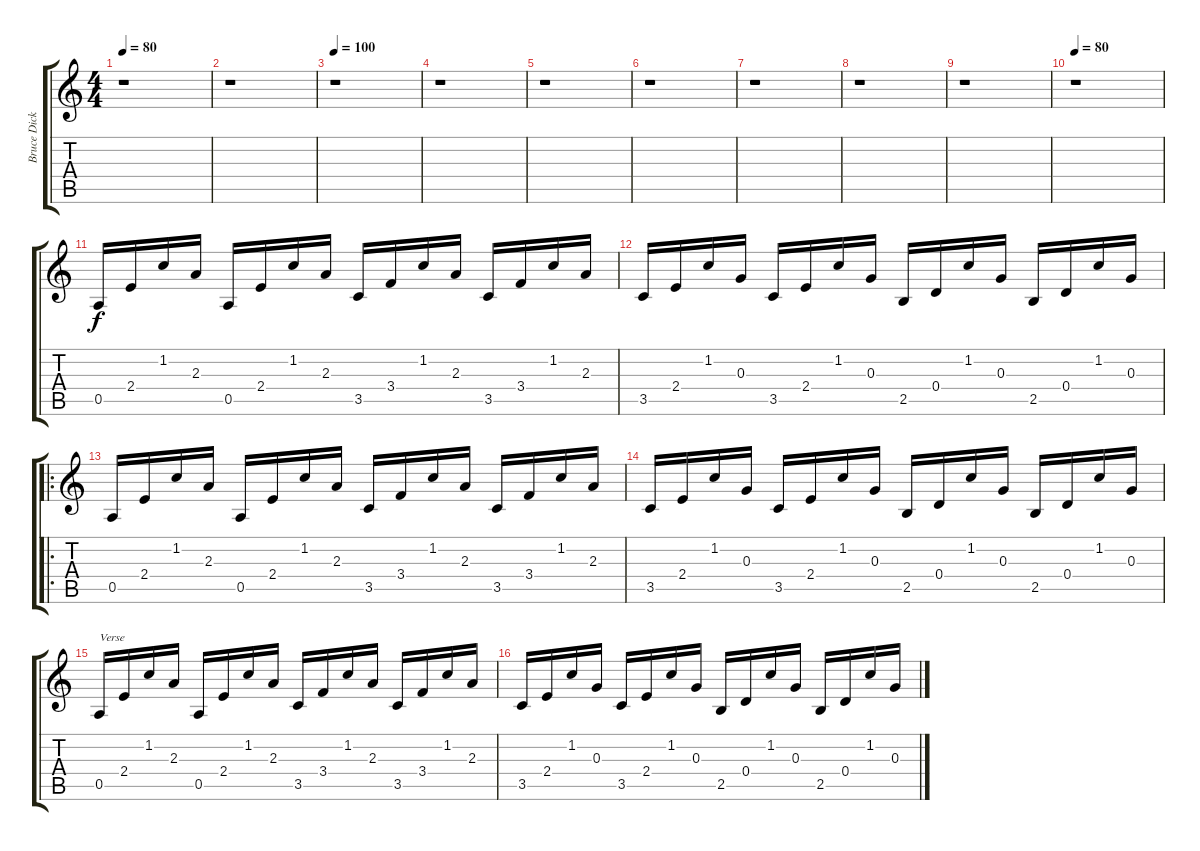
\track ("Bruce Dickinson" "Bruce Dick") {instrument acousticguitarsteel}
\staff {score tabs}
\tuning (E4 B3 G3 D3 A2 E2) {hide}
\ts (4 4)
\tempo 80
\clef g2
\ks c
r.1{dy f} |
r.1 |
\tempo 100
r.1 |
r.1 |
r.1 |
r.1 |
r.1 |
r.1 |
r.1 |
\tempo 80
r.1 |
0.5.16 2.4.16 1.2.16 2.3.16 0.5.16 2.4.16 1.2.16 2.3.16 3.5.16 3.4.16 1.2.16 2.3.16 3.5.16 3.4.16 1.2.16 2.3.16 |
3.5.16 2.4.16 1.2.16 0.3.16 3.5.16 2.4.16 1.2.16 0.3.16 2.5.16 0.4.16 1.2.16 0.3.16 2.5.16 0.4.16 1.2.16 0.3.16 |
\ro
0.5.16 2.4.16 1.2.16 2.3.16 0.5.16 2.4.16 1.2.16 2.3.16 3.5.16 3.4.16 1.2.16 2.3.16 3.5.16 3.4.16 1.2.16 2.3.16 |
3.5.16 2.4.16 1.2.16 0.3.16 3.5.16 2.4.16 1.2.16 0.3.16 2.5.16 0.4.16 1.2.16 0.3.16 2.5.16 0.4.16 1.2.16 0.3.16 |
0.5.16{txt "Verse"} 2.4.16 1.2.16 2.3.16 0.5.16 2.4.16 1.2.16 2.3.16 3.5.16 3.4.16 1.2.16 2.3.16 3.5.16 3.4.16 1.2.16 2.3.16 |
3.5.16 2.4.16 1.2.16 0.3.16 3.5.16 2.4.16 1.2.16 0.3.16 2.5.16 0.4.16 1.2.16 0.3.16 2.5.16 0.4.16 1.2.16 0.3.16
